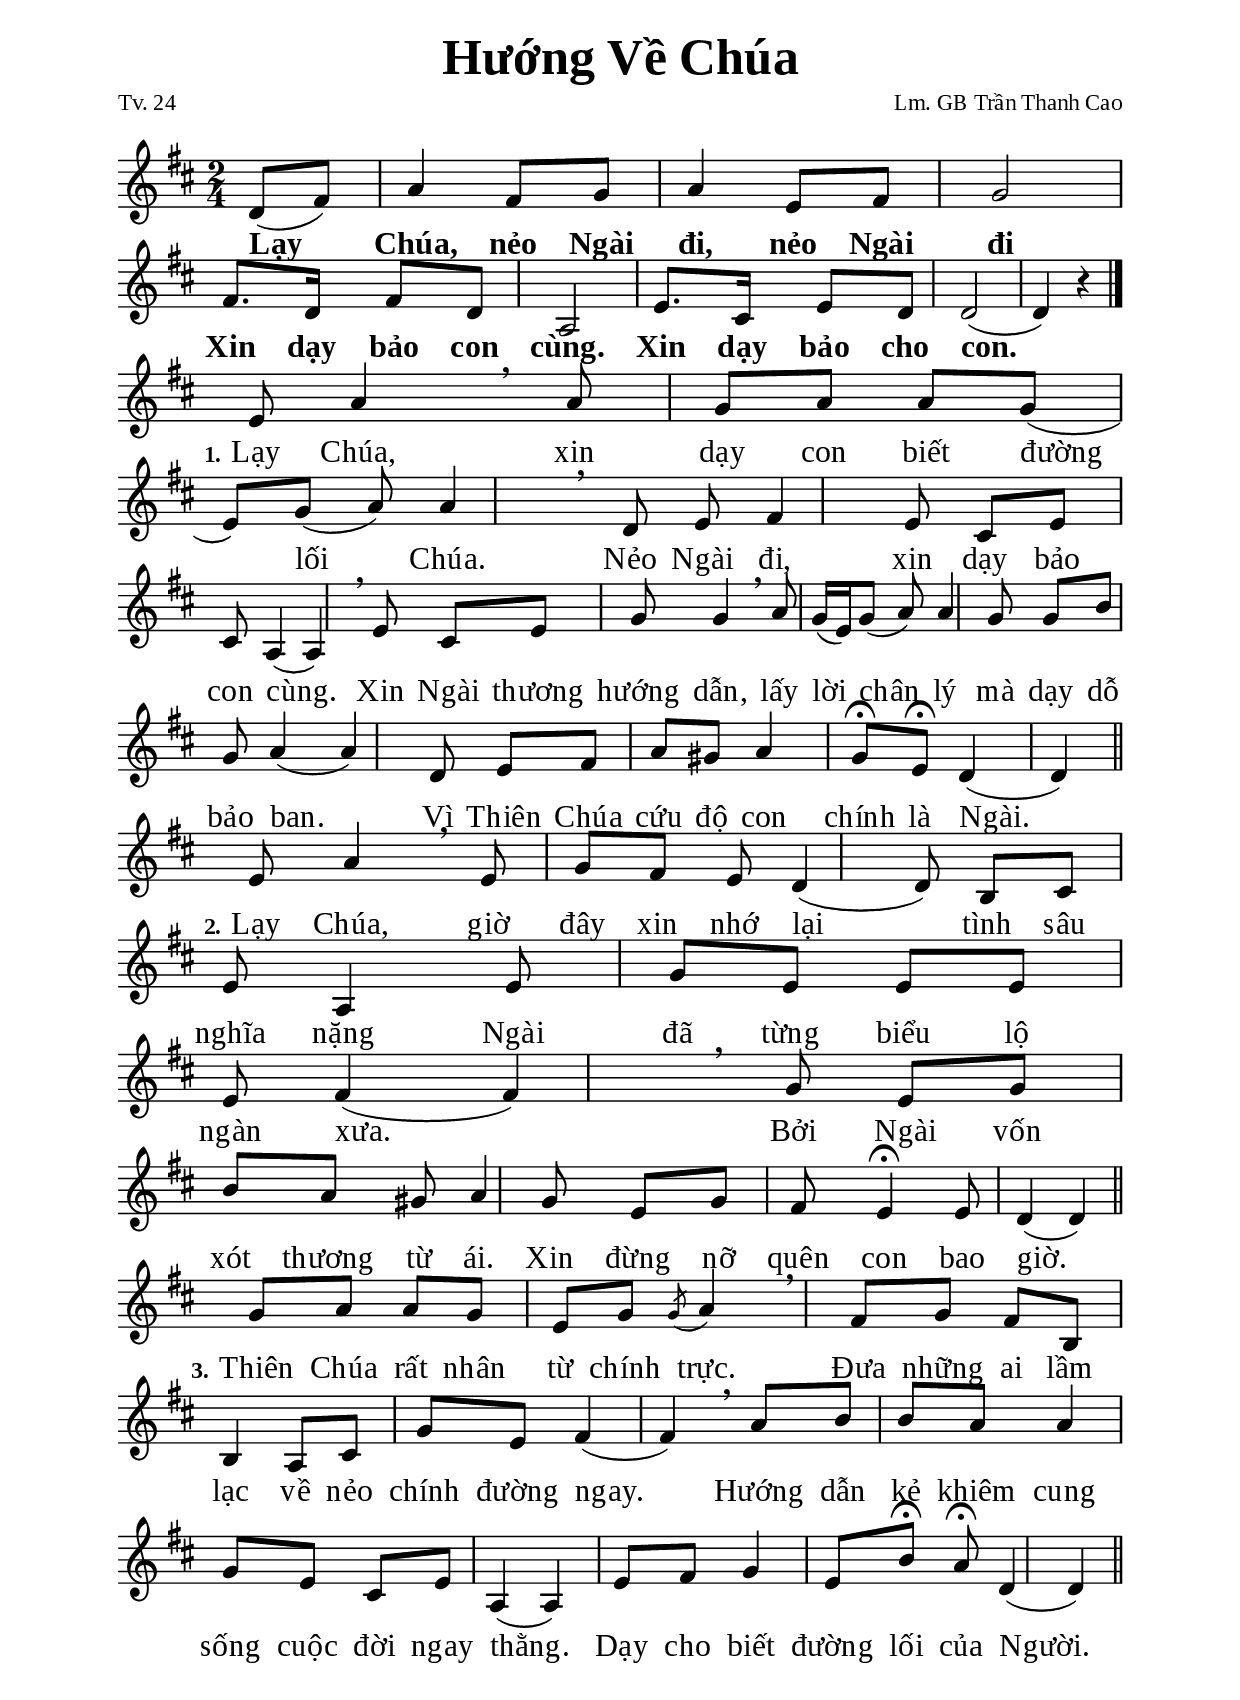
% Cài đặt chung
\version "2.20.0"
\include "english.ly"

\header {
  title = \markup { \fontsize #3 "Hướng Về Chúa" }
  poet = "Tv. 24"
  composer = "Lm. GB Trần Thanh Cao"
  arranger = " "
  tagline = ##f
}

\paper {
  #(set-paper-size "a4")
  top-margin = 10\mm
  bottom-margin = 10\mm
  left-margin = 20\mm
  right-margin = 20\mm
  indent = #0
  #(define fonts
    (make-pango-font-tree
      "Liberation Serif"
      "Liberation Serif"
      "Liberation Serif"
      (/ 20 20)))
  page-count = #1
}

% Nhạc điệp khúc
nhacDiepKhuc = \relative c' {
  \partial 4 d8 (fs) |
  a4 fs8 g |
  a4 e8 fs |
  g2 |
  fs8. d16 fs8 d |
  a2 |
  e'8. cs16 e8 d |
  d2 ( |
  d4) r \bar "|."
}

% Nhạc phiên khúc
nhacPhienKhucMot = \relative c' {
  e8 a4 \breathe
  a8 g a a g (e) g (a) a4 \breathe
  d,8 e fs4 e8 cs e cs a4 (a) \breathe
  e'8 cs e g g4 \breathe
  a8 g16 (e) g8 (a) a4 g8 g b g a4 (a)
  d,8 e fs a gs a4 g8 \fermata e \fermata d4 (d) \bar "||"
}

nhacPhienKhucHai = \relative c' {
  e8 a4 \breathe
  e8 g fs e d4 (d8) b cs e a,4
  e'8 g e e e e fs4 (fs) \breathe
  g8 e g b a gs a4
  g8 e g fs e4 \fermata e8 d4 (d) \bar "||"
}

nhacPhienKhucBa = \relative c'' {
  g8 a a g e g \acciaccatura g8 a4 \breathe
  fs8 g fs b, b4 a8 cs g' e fs4 (fs) \breathe
  a8 b b a a4 g8 e cs e a,4 (a)
  e'8 fs g4 e8 b' \fermata a \fermata d,4 (d) \bar "||"
}

% Lời điệp khúc
loiDiepKhuc = \lyricmode {
  Lạy Chúa, nẻo Ngài đi, nẻo Ngài đi
  Xin dạy bảo con cùng.
  Xin dạy bảo cho con.
}

% Lời phiên khúc
loiPhienKhucMot = \lyricmode {
  \set stanza = #"1."
  Lạy Chúa, xin dạy con biết đường lối Chúa.
  Nẻo Ngài đi, xin dạy bảo con cùng.
  Xin Ngài thương hướng dẫn,
  lấy lời chân lý mà dạy dỗ bảo ban.
  Vì Thiên Chúa cứu độ con chính là Ngài.
}

loiPhienKhucHai = \lyricmode {
  \set stanza = #"2."
  Lạy Chúa, giờ đây xin nhớ lại tình sâu nghĩa nặng
  Ngài đã từng biểu lộ ngàn xưa.
  Bởi Ngài vốn xót thương từ ái.
  Xin đừng nỡ quên con bao giờ.
}

loiPhienKhucBa = \lyricmode {
  \set stanza = #"3."
  Thiên Chúa rất nhân từ chính trực.
  Đưa những ai lầm lạc về nẻo chính đường ngay.
  Hướng dẫn kẻ khiêm cung sống cuộc đời ngay thằng.
  Dạy cho biết đường lối của Người.
}


% Dàn trang
\score {
  \new ChoirStaff <<
    \new Staff = diepKhuc \with {
        \consists "Merge_rests_engraver"
        \magnifyStaff #(magstep +1)
      }
      <<
      \new Voice = beSop {
        \key d \major \time 2/4 \nhacDiepKhuc
      }
    >>
    \new Lyrics \lyricsto beSop \loiDiepKhuc
  >>
  \layout {
    \override Lyrics.LyricText.font-series = #'bold
    \override Lyrics.LyricText.font-size = #+3
    \override Lyrics.LyricSpace.minimum-distance = #3.0
    \override Score.BarNumber.break-visibility = ##(#f #f #f)
    \override Score.SpacingSpanner.uniform-stretching = ##t
  }
}

\score {
  \new ChoirStaff <<
    \new Staff = phienKhuc \with {
        \magnifyStaff #(magstep +1)
      }
      <<
      \new Voice = beSop {
        \key d \major \time 2/4 \nhacPhienKhucMot
      }
    >>
    \new Lyrics \lyricsto beSop \loiPhienKhucMot
  >>
  \layout {
    \override Staff.TimeSignature.transparent = ##t
    \override Lyrics.LyricText.font-size = #+3
    \override Lyrics.LyricSpace.minimum-distance = #1.2
    \override Score.BarNumber.break-visibility = ##(#f #f #f)
    \override Score.SpacingSpanner.uniform-stretching = ##t
    \set Score.barAlways = ##t
    \set Score.defaultBarType = ""
  } 
}

\score {
  \new ChoirStaff <<
    \new Staff = phienKhuc \with {
        \magnifyStaff #(magstep +1)
      }
      <<
      \new Voice = beSop {
        \key d \major \time 2/4 \nhacPhienKhucHai
      }
    >>
    \new Lyrics \lyricsto beSop \loiPhienKhucHai
  >>
  \layout {
    \override Staff.TimeSignature.transparent = ##t
    \override Lyrics.LyricText.font-size = #+3
    \override Lyrics.LyricSpace.minimum-distance = #3.0
    \override Score.BarNumber.break-visibility = ##(#f #f #f)
    \override Score.SpacingSpanner.uniform-stretching = ##t
    \set Score.barAlways = ##t
    \set Score.defaultBarType = ""
  } 
}

\score {
  \new ChoirStaff <<
    \new Staff = phienKhuc \with {
        \magnifyStaff #(magstep +1)
      }
      <<
      \new Voice = beSop {
        \key d \major \time 2/4 \nhacPhienKhucBa
      }
    >>
    \new Lyrics \lyricsto beSop \loiPhienKhucBa
  >>
  \layout {
    \override Staff.TimeSignature.transparent = ##t
    \override Lyrics.LyricText.font-size = #+3
    \override Lyrics.LyricSpace.minimum-distance = #1.5
    \override Score.BarNumber.break-visibility = ##(#f #f #f)
    \override Score.SpacingSpanner.uniform-stretching = ##t
    \set Score.barAlways = ##t
    \set Score.defaultBarType = ""
  } 
}
